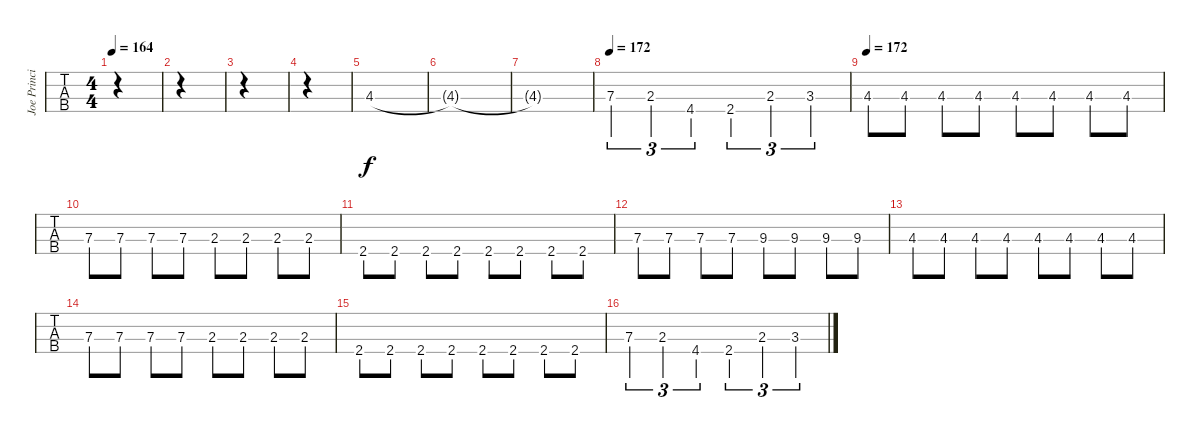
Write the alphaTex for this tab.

\track ("Joe Principe - Bass" "Joe Princi") {instrument electricbassfinger}
\staff {tabs}
\tuning (Gb2 Db2 Ab1 Eb1) {hide}
\ts (4 4)
\tempo 164
\clef f4
\ks eb
|
|
|
|
4.3.1 |
4.3{t}.1 |
4.3{t}.1 |
\tempo 172
7.3.4{tu (3 2)} 2.3.4{tu (3 2)} 4.4.4{tu (3 2)} 2.4.4{tu (3 2)} 2.3.4{tu (3 2)} 3.3.4{tu (3 2)} |
\tempo 172
4.3.8 4.3.8 4.3.8 4.3.8 4.3.8 4.3.8 4.3.8 4.3.8 |
7.3.8 7.3.8 7.3.8 7.3.8 2.3.8 2.3.8 2.3.8 2.3.8 |
2.4.8 2.4.8 2.4.8 2.4.8 2.4.8 2.4.8 2.4.8 2.4.8 |
7.3.8 7.3.8 7.3.8 7.3.8 9.3.8 9.3.8 9.3.8 9.3.8 |
4.3.8 4.3.8 4.3.8 4.3.8 4.3.8 4.3.8 4.3.8 4.3.8 |
7.3.8 7.3.8 7.3.8 7.3.8 2.3.8 2.3.8 2.3.8 2.3.8 |
2.4.8 2.4.8 2.4.8 2.4.8 2.4.8 2.4.8 2.4.8 2.4.8 |
7.3.4{tu (3 2)} 2.3.4{tu (3 2)} 4.4.4{tu (3 2)} 2.4.4{tu (3 2)} 2.3.4{tu (3 2)} 3.3.4{tu (3 2)}
